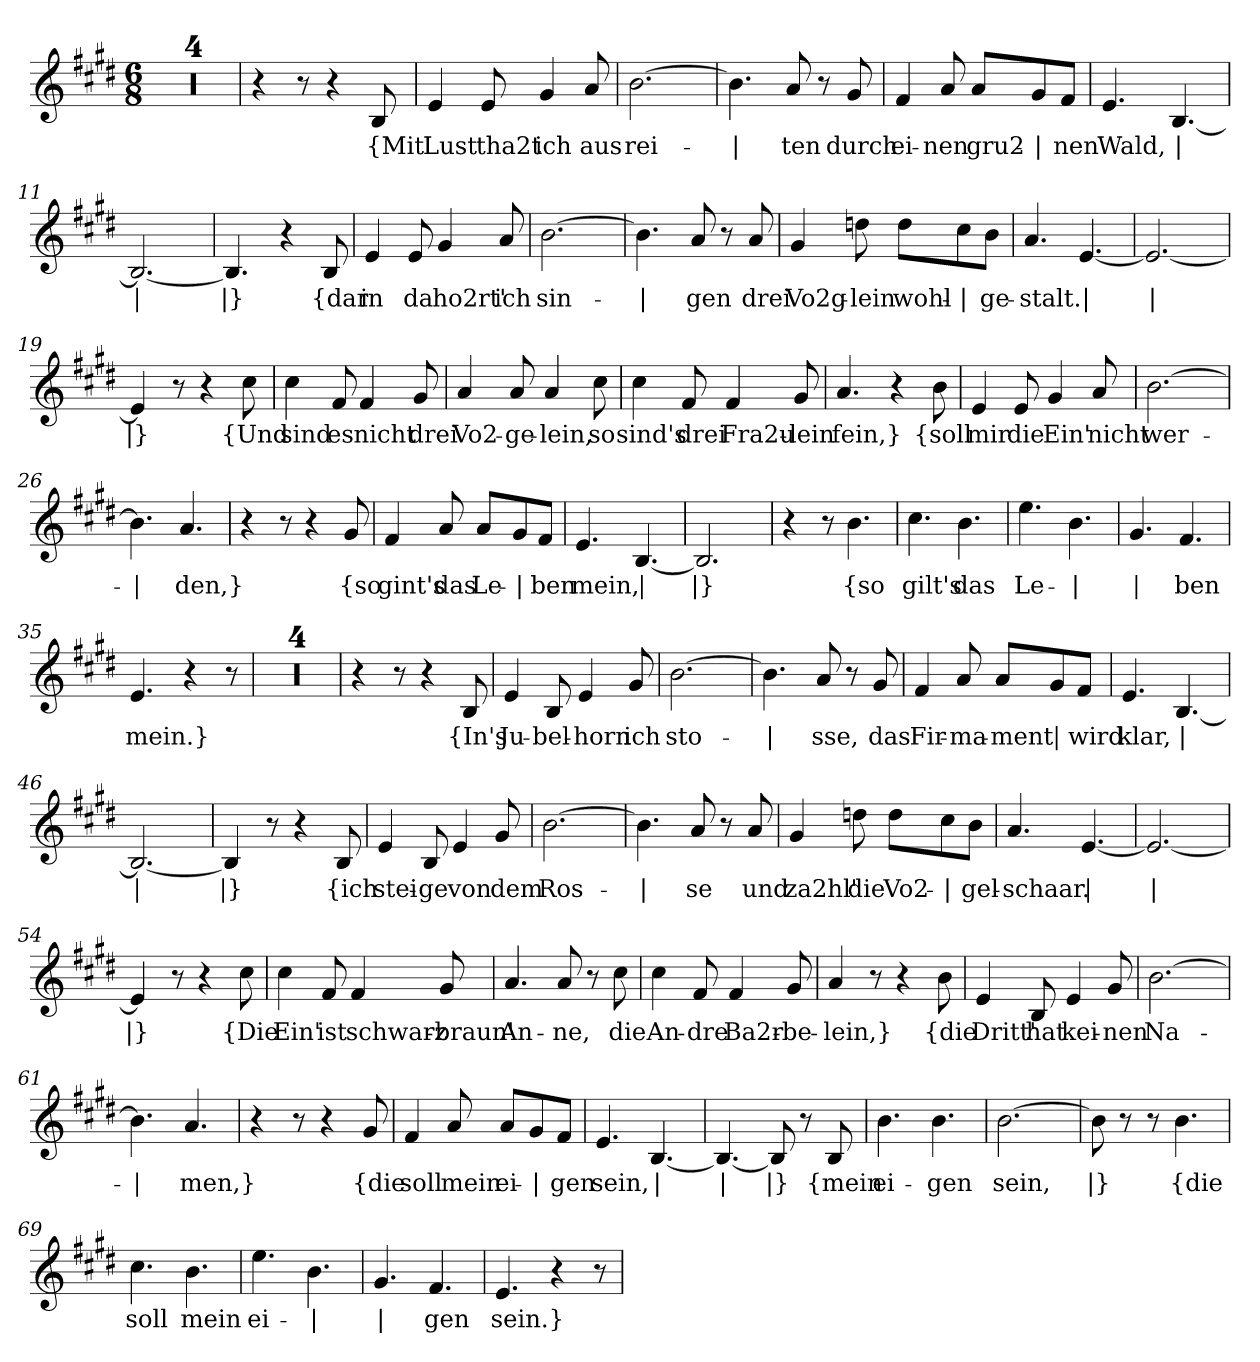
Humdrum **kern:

**kern	**text
*part1	*part1
*staff1	*staff1
*clefG2	*
*k[f#c#g#d#]	*
*M6/8	*
=1	=1
2.r	.
=2	=2
2.r	.
=3	=3
2.r	.
=4	=4
2.r	.
=5	=5
4r	.
8r	.
4r	.
!	!LO:LY:b
8B/	{Mit
=6	=6
!	!LO:LY:b
4e/	Lust
!	!LO:LY:b
8e/	tha2t
!	!LO:LY:b
4g#/	ich
!	!LO:LY:b
8a/	aus
=7	=7
!	!LO:LY:b
[2.b\	rei-
=8	=8
!	!LO:LY:b
4.b\]	|
!	!LO:LY:b
8a/	-ten
8r	.
!	!LO:LY:b
8g#/	durch
=9	=9
!	!LO:LY:b
4f#/	ei-
!	!LO:LY:b
8a/	-nen
!	!LO:LY:b
8a/L	gru2-
!	!LO:LY:b
8g#/	|
!	!LO:LY:b
8f#/J	-nen
!!LO:LB:g=z
=10	=10
!	!LO:LY:b
4.e/	Wald,
!	!LO:LY:b
[4.B/	|
=11	=11
!	!LO:LY:b
2.B/_	|
=12	=12
!	!LO:LY:b
4.B/]	|}
4r	.
!	!LO:LY:b
8B/	{dar
=13	=13
!	!LO:LY:b
4e/	in
!	!LO:LY:b
8e/	da
!	!LO:LY:b
4g#/	ho2rt'
!	!LO:LY:b
8a/	ich
=14	=14
!	!LO:LY:b
[2.b\	sin-
=15	=15
!	!LO:LY:b
4.b\]	|
!	!LO:LY:b
8a/	-gen
8r	.
!	!LO:LY:b
8a/	drei
=16	=16
!	!LO:LY:b
4g#/	Vo2g-
!	!LO:LY:b
8ddn\	-lein
!	!LO:LY:b
8dd\L	wohl-
!	!LO:LY:b
8cc#\	|
!	!LO:LY:b
8b\J	-ge-
=17	=17
!	!LO:LY:b
4.a/	-stalt.
!	!LO:LY:b
[4.e/	|
=18	=18
!	!LO:LY:b
2.e/_	|
!!LO:LB:g=z
=19	=19
!	!LO:LY:b
4e/]	|}
8r	.
4r	.
!	!LO:LY:b
8cc#\	{Und
=20	=20
!	!LO:LY:b
4cc#\	sind
!	!LO:LY:b
8f#/	es
!	!LO:LY:b
4f#/	nicht
!	!LO:LY:b
8g#/	drei
=21	=21
!	!LO:LY:b
4a/	Vo2-
!	!LO:LY:b
8a/	-ge-
!	!LO:LY:b
4a/	-lein,
!	!LO:LY:b
8cc#\	so
=22	=22
!	!LO:LY:b
4cc#\	sind's
!	!LO:LY:b
8f#/	drei
!	!LO:LY:b
4f#/	Fra2u-
!	!LO:LY:b
8g#/	-lein
=23	=23
!	!LO:LY:b
4.a/	fein,}
4r	.
!	!LO:LY:b
8b\	{soll
!!LO:LB:g=z
=24	=24
!	!LO:LY:b
4e/	mir
!	!LO:LY:b
8e/	die
!	!LO:LY:b
4g#/	Ein'
!	!LO:LY:b
8a/	nicht
=25	=25
!	!LO:LY:b
[2.b\	wer-
=26	=26
!	!LO:LY:b
4.b\]	|
!	!LO:LY:b
4.a/	-den,}
=27	=27
4r	.
8r	.
4r	.
!	!LO:LY:b
8g#/	{so
=28	=28
!	!LO:LY:b
4f#/	gint's
!	!LO:LY:b
8a/	das
!	!LO:LY:b
8a/L	Le-
!	!LO:LY:b
8g#/	|
!	!LO:LY:b
8f#/J	-ben
=29	=29
!	!LO:LY:b
4.e/	mein,
!	!LO:LY:b
[4.B/	|
=30	=30
!	!LO:LY:b
2.B/]	|}
=31	=31
4r	.
8r	.
!	!LO:LY:b
4.b\	{so
=32	=32
!	!LO:LY:b
4.cc#\	gilt's
!	!LO:LY:b
4.b\	das
!!LO:LB:g=z
=33	=33
!	!LO:LY:b
4.ee\	Le-
!	!LO:LY:b
4.b\	|
=34	=34
!	!LO:LY:b
4.g#/	|
!	!LO:LY:b
4.f#/	-ben
=35	=35
!	!LO:LY:b
4.e/	mein.}
4r	.
8r	.
=36	=36
2.r	.
=37	=37
2.r	.
=38	=38
2.r	.
=39	=39
2.r	.
=40	=40
4r	.
8r	.
4r	.
!	!LO:LY:b
8B/	{In's
=41	=41
!	!LO:LY:b
4e/	Ju-
!	!LO:LY:b
8B/	-bel-
!	!LO:LY:b
4e/	-horn
!	!LO:LY:b
8g#/	ich
=42	=42
!	!LO:LY:b
[2.b\	sto-
=43	=43
!	!LO:LY:b
4.b\]	|
!	!LO:LY:b
8a/	-sse,
8r	.
!	!LO:LY:b
8g#/	das
!!LO:LB:g=z
=44	=44
!	!LO:LY:b
4f#/	Fir-
!	!LO:LY:b
8a/	-ma-
!	!LO:LY:b
8a/L	-ment
!	!LO:LY:b
8g#/	|
!	!LO:LY:b
8f#/J	wird
=45	=45
!	!LO:LY:b
4.e/	klar,
!	!LO:LY:b
[4.B/	|
=46	=46
!	!LO:LY:b
2.B/_	|
=47	=47
!	!LO:LY:b
4B/]	|}
8r	.
4r	.
!	!LO:LY:b
8B/	{ich
=48	=48
!	!LO:LY:b
4e/	stei-
!	!LO:LY:b
8B/	-ge
!	!LO:LY:b
4e/	von
!	!LO:LY:b
8g#/	dem
=49	=49
!	!LO:LY:b
[2.b\	Ros-
=50	=50
!	!LO:LY:b
4.b\]	|
!	!LO:LY:b
8a/	-se
8r	.
!	!LO:LY:b
8a/	und
!!LO:LB:g=z
=51	=51
!	!LO:LY:b
4g#/	za2hl'
!	!LO:LY:b
8ddn\	die
!	!LO:LY:b
8dd\L	Vo2-
!	!LO:LY:b
8cc#\	|
!	!LO:LY:b
8b\J	-gel-
=52	=52
!	!LO:LY:b
4.a/	-schaar.
!	!LO:LY:b
[4.e/	|
=53	=53
!	!LO:LY:b
2.e/_	|
=54	=54
!	!LO:LY:b
4e/]	|}
8r	.
4r	.
!	!LO:LY:b
8cc#\	{Die
=55	=55
!	!LO:LY:b
4cc#\	Ein'
!	!LO:LY:b
8f#/	ist
!	!LO:LY:b
4f#/	schwarz-
!	!LO:LY:b
8g#/	-braun'
=56	=56
!	!LO:LY:b
4.a/	An-
!	!LO:LY:b
8a/	-ne,
8r	.
!	!LO:LY:b
8cc#\	die
!!LO:LB:g=z
=57	=57
!	!LO:LY:b
4cc#\	An-
!	!LO:LY:b
8f#/	-dre
!	!LO:LY:b
4f#/	Ba2r-
!	!LO:LY:b
8g#/	-be-
=58	=58
!	!LO:LY:b
4a/	-lein,}
8r	.
4r	.
!	!LO:LY:b
8b\	{die
=59	=59
!	!LO:LY:b
4e/	Dritt'
!	!LO:LY:b
8B/	hat
!	!LO:LY:b
4e/	kei-
!	!LO:LY:b
8g#/	-nen
=60	=60
!	!LO:LY:b
[2.b\	Na-
=61	=61
!	!LO:LY:b
4.b\]	|
!	!LO:LY:b
4.a/	-men,}
=62	=62
4r	.
8r	.
4r	.
!	!LO:LY:b
8g#/	{die
=63	=63
!	!LO:LY:b
4f#/	soll
!	!LO:LY:b
8a/	mein
!	!LO:LY:b
8a/L	ei-
!	!LO:LY:b
8g#/	|
!	!LO:LY:b
8f#/J	-gen
!!LO:LB:g=z
=64	=64
!	!LO:LY:b
4.e/	sein,
!	!LO:LY:b
[4.B/	|
=65	=65
!	!LO:LY:b
4.B/_	|
!	!LO:LY:b
8B/]	|}
8r	.
!	!LO:LY:b
8B/	{mein
=66	=66
!	!LO:LY:b
4.b\	ei-
!	!LO:LY:b
4.b\	-gen
=67	=67
!	!LO:LY:b
[2.b\	sein,
=68	=68
!	!LO:LY:b
8b\]	|}
8r	.
8r	.
!	!LO:LY:b
4.b\	{die
=69	=69
!	!LO:LY:b
4.cc#\	soll
!	!LO:LY:b
4.b\	mein
=70	=70
!	!LO:LY:b
4.ee\	ei-
!	!LO:LY:b
4.b\	|
=71	=71
!	!LO:LY:b
4.g#/	|
!	!LO:LY:b
4.f#/	-gen
=72	=72
!	!LO:LY:b
4.e/	sein.}
4r	.
8r	.
=	=
*-	*-
